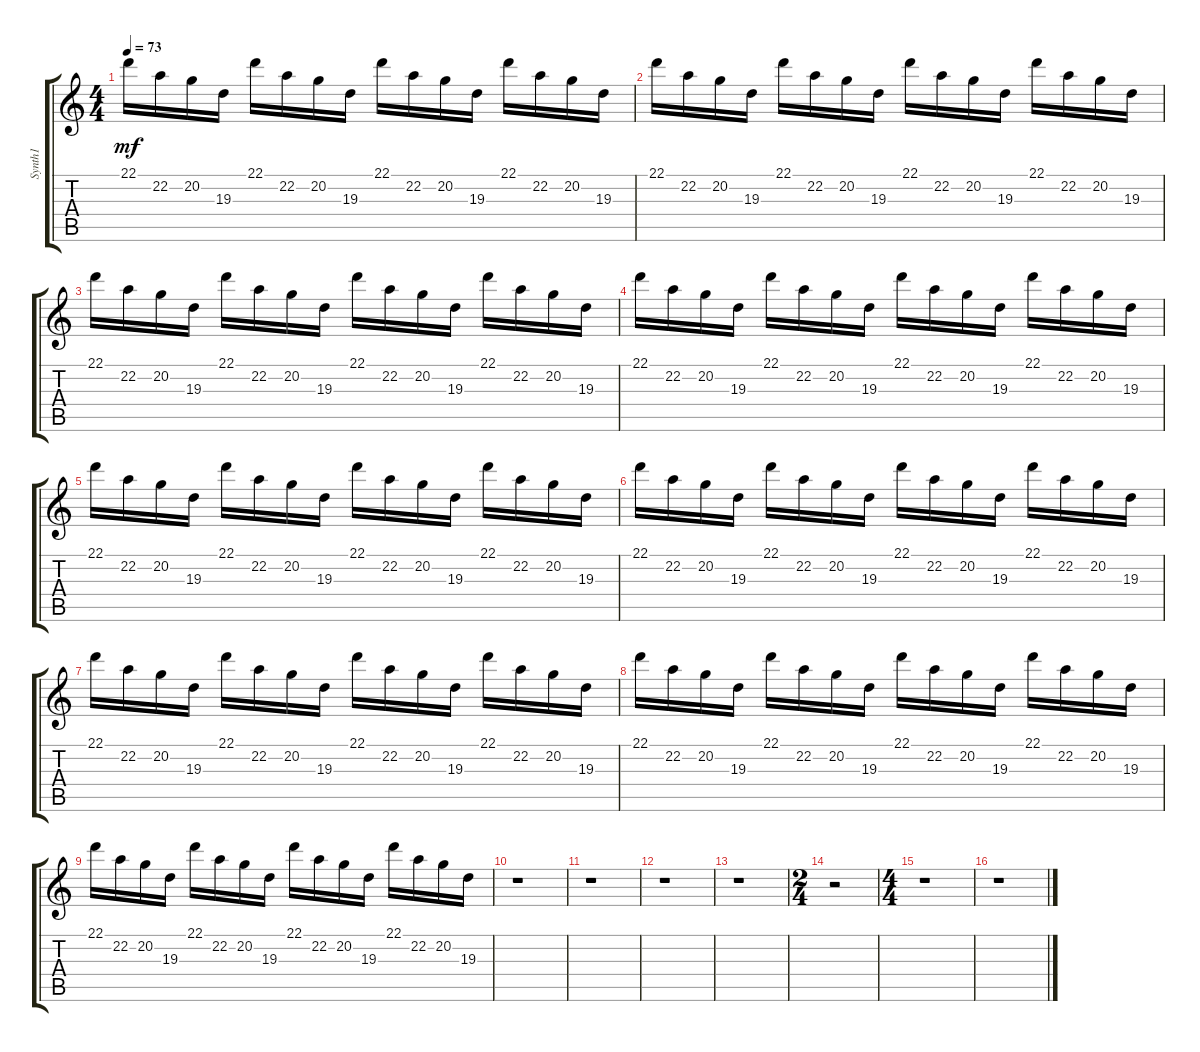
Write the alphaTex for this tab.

\track ("Synth1" "Synth1") {instrument pad7halo}
\staff {score tabs}
\tuning (E4 B3 G3 D3 A2 E2) {hide}
\ts (4 4)
\tempo 73
\clef g2
\ks c
22.1.16{dy mf instrument pad7halo} 22.2.16 20.2.16 19.3.16 22.1.16 22.2.16 20.2.16 19.3.16 22.1.16 22.2.16 20.2.16 19.3.16 22.1.16 22.2.16 20.2.16 19.3.16 |
22.1.16 22.2.16 20.2.16 19.3.16 22.1.16 22.2.16 20.2.16 19.3.16 22.1.16 22.2.16 20.2.16 19.3.16 22.1.16 22.2.16 20.2.16 19.3.16 |
22.1.16 22.2.16 20.2.16 19.3.16 22.1.16 22.2.16 20.2.16 19.3.16 22.1.16 22.2.16 20.2.16 19.3.16 22.1.16 22.2.16 20.2.16 19.3.16 |
22.1.16 22.2.16 20.2.16 19.3.16 22.1.16 22.2.16 20.2.16 19.3.16 22.1.16 22.2.16 20.2.16 19.3.16 22.1.16 22.2.16 20.2.16 19.3.16 |
22.1.16 22.2.16 20.2.16 19.3.16 22.1.16 22.2.16 20.2.16 19.3.16 22.1.16 22.2.16 20.2.16 19.3.16 22.1.16 22.2.16 20.2.16 19.3.16 |
22.1.16 22.2.16 20.2.16 19.3.16 22.1.16 22.2.16 20.2.16 19.3.16 22.1.16 22.2.16 20.2.16 19.3.16 22.1.16 22.2.16 20.2.16 19.3.16 |
22.1.16 22.2.16 20.2.16 19.3.16 22.1.16 22.2.16 20.2.16 19.3.16 22.1.16 22.2.16 20.2.16 19.3.16 22.1.16 22.2.16 20.2.16 19.3.16 |
22.1.16 22.2.16 20.2.16 19.3.16 22.1.16 22.2.16 20.2.16 19.3.16 22.1.16 22.2.16 20.2.16 19.3.16 22.1.16 22.2.16 20.2.16 19.3.16 |
22.1.16 22.2.16 20.2.16 19.3.16 22.1.16 22.2.16 20.2.16 19.3.16 22.1.16 22.2.16 20.2.16 19.3.16 22.1.16 22.2.16 20.2.16 19.3.16 |
r.1 |
r.1 |
r.1 |
r.1 |
\ts (2 4)
r.2 |
\ts (4 4)
r.1 |
r.1
